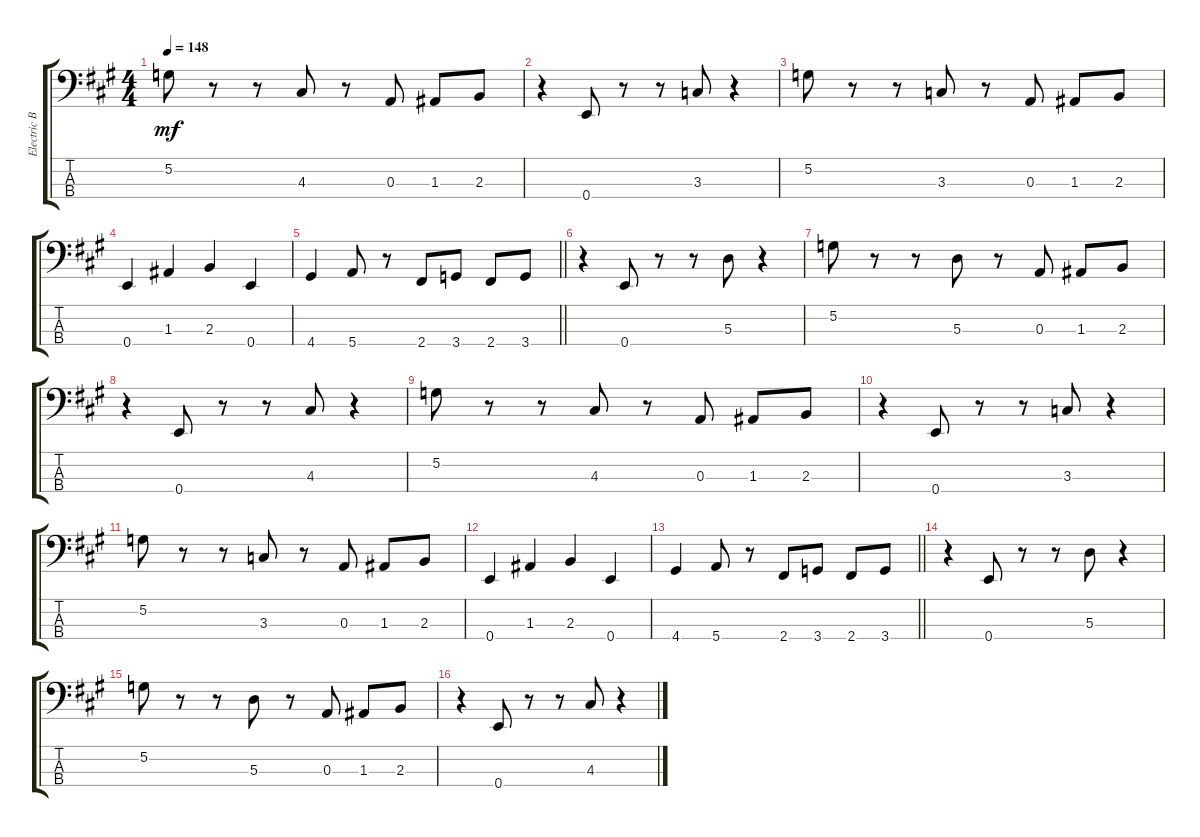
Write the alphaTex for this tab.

\track ("Electric Bass" "Electric B") {instrument electricbassfinger}
\staff {score tabs}
\tuning (G2 D2 A1 E1) {hide}
\ts (4 4)
\tempo 148
\clef f4
\ks a
5.2.8{dy mf} r.8 r.8 4.3.8 r.8 0.3.8 1.3.8 2.3.8 |
r.4 0.4.8 r.8 r.8 3.3.8 r.4 |
5.2.8 r.8 r.8 3.3.8 r.8 0.3.8 1.3.8 2.3.8 |
0.4.4 1.3.4 2.3.4 0.4.4 |
\barLineRight lightlight
4.4.4 5.4.8 r.8 2.4.8 3.4.8 2.4.8 3.4.8 |
r.4 0.4.8 r.8 r.8 5.3.8 r.4 |
5.2.8 r.8 r.8 5.3.8 r.8 0.3.8 1.3.8 2.3.8 |
r.4 0.4.8 r.8 r.8 4.3.8 r.4 |
5.2.8 r.8 r.8 4.3.8 r.8 0.3.8 1.3.8 2.3.8 |
r.4 0.4.8 r.8 r.8 3.3.8 r.4 |
5.2.8 r.8 r.8 3.3.8 r.8 0.3.8 1.3.8 2.3.8 |
0.4.4 1.3.4 2.3.4 0.4.4 |
\barLineRight lightlight
4.4.4 5.4.8 r.8 2.4.8 3.4.8 2.4.8 3.4.8 |
r.4 0.4.8 r.8 r.8 5.3.8 r.4 |
5.2.8 r.8 r.8 5.3.8 r.8 0.3.8 1.3.8 2.3.8 |
r.4 0.4.8 r.8 r.8 4.3.8 r.4
